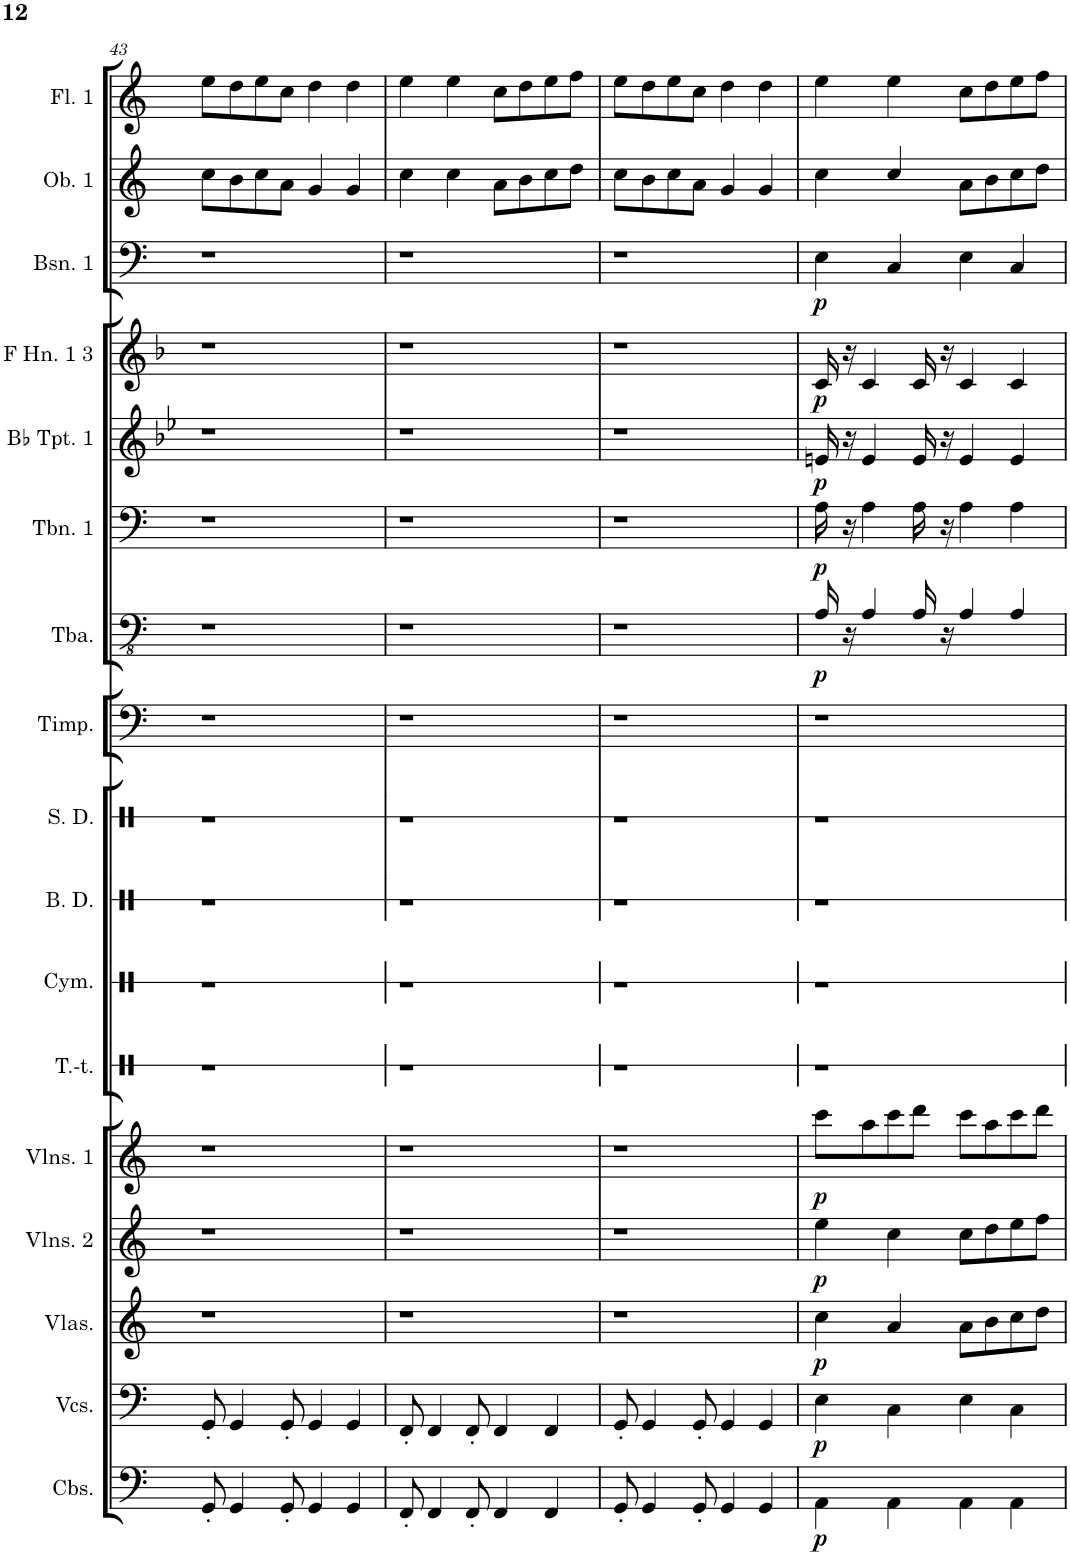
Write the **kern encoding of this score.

**kern	**dynam	**kern	**dynam	**kern	**dynam	**kern	**dynam	**kern	**dynam	**kern	**kern	**kern	**kern	**kern	**kern	**dynam	**kern	**dynam	**kern	**dynam	**kern	**dynam	**kern	**dynam	**kern	**kern
*part17	*part17	*part16	*part16	*part15	*part15	*part14	*part14	*part13	*part13	*part12	*part11	*part10	*part9	*part8	*part7	*part7	*part6	*part6	*part5	*part5	*part4	*part4	*part3	*part3	*part2	*part1
*staff17	*staff17	*staff16	*staff16	*staff15	*staff15	*staff14	*staff14	*staff13	*staff13	*staff12	*staff11	*staff10	*staff9	*staff8	*staff7	*staff7	*staff6	*staff6	*staff5	*staff5	*staff4	*staff4	*staff3	*staff3	*staff2	*staff1
*I"Contrabasses	*	*I"Violoncellos	*	*I"Violas	*	*I"Violins 2	*	*I"Violins 1	*	*I"Tam-tam	*I"Cymbals	*I"Bass Drum	*I"Snare Drum	*I"Timpani	*I"Tuba	*	*I"Trombone 1	*	*I"Bb Trumpet 1	*	*I"F Horn 1 &amp; 3	*	*I"Bassoon 1	*	*I"Oboe 1	*I"Flute 1
*I'Cbs.	*	*I'Vcs.	*	*I'Vlas.	*	*I'Vlns. 2	*	*I'Vlns. 1	*	*I'T.-t.	*I'Cym.	*I'B. D.	*I'S. D.	*I'Timp.	*I'Tba.	*	*I'Tbn. 1	*	*I'Bb Tpt. 1	*	*I'F Hn. 1 3	*	*I'Bsn. 1	*	*I'Ob. 1	*I'Fl. 1
!!LO:PB:g=z
*clefF4	*	*clefF4	*	*clefG2	*	*clefG2	*	*clefG2	*	*clefX	*clefX	*clefX	*clefX	*clefF4	*clefFv4	*	*clefF4	*	*clefG2	*	*clefG2	*	*clefF4	*	*clefG2	*clefG2
*Trd7c12	*	*	*	*	*	*	*	*	*	*	*	*	*	*	*	*	*	*	*Trd1c2	*	*Trd4c7	*	*	*	*	*Trd-7c-12
*k[]	*	*k[]	*	*k[]	*	*k[]	*	*k[]	*	*k[]	*k[]	*k[]	*k[]	*k[]	*k[]	*	*k[]	*	*k[b-e-]	*	*k[b-]	*	*k[]	*	*k[]	*k[]
*M4/4	*	*M4/4	*	*M4/4	*	*M4/4	*	*M4/4	*	*M4/4	*M4/4	*M4/4	*M4/4	*M4/4	*M4/4	*	*M4/4	*	*M4/4	*	*M4/4	*	*M4/4	*	*M4/4	*M4/4
=43	=43	=43	=43	=43	=43	=43	=43	=43	=43	=43	=43	=43	=43	=43	=43	=43	=43	=43	=43	=43	=43	=43	=43	=43	=43	=43
8GG'/	.	8GG'/	.	1r	.	1r	.	1r	.	1r	1r	1r	1r	1r	1r	.	1r	.	1r	.	1r	.	1r	.	8cc\L	8ee\L
4GG/	.	4GG/	.	.	.	.	.	.	.	.	.	.	.	.	.	.	.	.	.	.	.	.	.	.	8b\	8dd\
.	.	.	.	.	.	.	.	.	.	.	.	.	.	.	.	.	.	.	.	.	.	.	.	.	8cc\	8ee\
8GG'/	.	8GG'/	.	.	.	.	.	.	.	.	.	.	.	.	.	.	.	.	.	.	.	.	.	.	8a\J	8cc\J
4GG/	.	4GG/	.	.	.	.	.	.	.	.	.	.	.	.	.	.	.	.	.	.	.	.	.	.	4g/	4dd\
4GG/	.	4GG/	.	.	.	.	.	.	.	.	.	.	.	.	.	.	.	.	.	.	.	.	.	.	4g/	4dd\
=44	=44	=44	=44	=44	=44	=44	=44	=44	=44	=44	=44	=44	=44	=44	=44	=44	=44	=44	=44	=44	=44	=44	=44	=44	=44	=44
8FF'/	.	8FF'/	.	1r	.	1r	.	1r	.	1r	1r	1r	1r	1r	1r	.	1r	.	1r	.	1r	.	1r	.	4cc\	4ee\
4FF/	.	4FF/	.	.	.	.	.	.	.	.	.	.	.	.	.	.	.	.	.	.	.	.	.	.	.	.
.	.	.	.	.	.	.	.	.	.	.	.	.	.	.	.	.	.	.	.	.	.	.	.	.	4cc\	4ee\
8FF'/	.	8FF'/	.	.	.	.	.	.	.	.	.	.	.	.	.	.	.	.	.	.	.	.	.	.	.	.
4FF/	.	4FF/	.	.	.	.	.	.	.	.	.	.	.	.	.	.	.	.	.	.	.	.	.	.	8a\L	8cc\L
.	.	.	.	.	.	.	.	.	.	.	.	.	.	.	.	.	.	.	.	.	.	.	.	.	8b\	8dd\
4FF/	.	4FF/	.	.	.	.	.	.	.	.	.	.	.	.	.	.	.	.	.	.	.	.	.	.	8cc\	8ee\
.	.	.	.	.	.	.	.	.	.	.	.	.	.	.	.	.	.	.	.	.	.	.	.	.	8dd\J	8ff\J
=45	=45	=45	=45	=45	=45	=45	=45	=45	=45	=45	=45	=45	=45	=45	=45	=45	=45	=45	=45	=45	=45	=45	=45	=45	=45	=45
8GG'/	.	8GG'/	.	1r	.	1r	.	1r	.	1r	1r	1r	1r	1r	1r	.	1r	.	1r	.	1r	.	1r	.	8cc\L	8ee\L
4GG/	.	4GG/	.	.	.	.	.	.	.	.	.	.	.	.	.	.	.	.	.	.	.	.	.	.	8b\	8dd\
.	.	.	.	.	.	.	.	.	.	.	.	.	.	.	.	.	.	.	.	.	.	.	.	.	8cc\	8ee\
8GG'/	.	8GG'/	.	.	.	.	.	.	.	.	.	.	.	.	.	.	.	.	.	.	.	.	.	.	8a\J	8cc\J
4GG/	.	4GG/	.	.	.	.	.	.	.	.	.	.	.	.	.	.	.	.	.	.	.	.	.	.	4g/	4dd\
4GG/	.	4GG/	.	.	.	.	.	.	.	.	.	.	.	.	.	.	.	.	.	.	.	.	.	.	4g/	4dd\
=46	=46	=46	=46	=46	=46	=46	=46	=46	=46	=46	=46	=46	=46	=46	=46	=46	=46	=46	=46	=46	=46	=46	=46	=46	=46	=46
!	!LO:DY:b	!	!LO:DY:b	!	!LO:DY:b	!	!LO:DY:b	!	!LO:DY:b	!	!	!	!	!	!	!LO:DY:b	!	!LO:DY:b	!	!LO:DY:b	!	!LO:DY:b	!	!LO:DY:b	!	!
4AA\	p	4E\	p	4cc\	p	4ee\	p	8ccc\L	p	1r	1r	1r	1r	1r	16AA/	p	16A\	p	16en/	p	16c/	p	4E\	p	4cc\	4ee\
.	.	.	.	.	.	.	.	.	.	.	.	.	.	.	16r	.	16r	.	16r	.	16r	.	.	.	.	.
.	.	.	.	.	.	.	.	8aa\	.	.	.	.	.	.	4AA/	.	4A\	.	4e/	.	4c/	.	.	.	.	.
4AA\	.	4C\	.	4a/	.	4cc\	.	8ccc\	.	.	.	.	.	.	.	.	.	.	.	.	.	.	4C/	.	4cc/	4ee\
.	.	.	.	.	.	.	.	8ddd\J	.	.	.	.	.	.	16AA/	.	16A\	.	16e/	.	16c/	.	.	.	.	.
.	.	.	.	.	.	.	.	.	.	.	.	.	.	.	16r	.	16r	.	16r	.	16r	.	.	.	.	.
4AA\	.	4E\	.	8a\L	.	8cc\L	.	8ccc\L	.	.	.	.	.	.	4AA/	.	4A\	.	4e/	.	4c/	.	4E\	.	8a\L	8cc\L
.	.	.	.	8b\	.	8dd\	.	8aa\	.	.	.	.	.	.	.	.	.	.	.	.	.	.	.	.	8b\	8dd\
4AA\	.	4C\	.	8cc\	.	8ee\	.	8ccc\	.	.	.	.	.	.	4AA/	.	4A\	.	4e/	.	4c/	.	4C/	.	8cc\	8ee\
.	.	.	.	8dd\J	.	8ff\J	.	8ddd\J	.	.	.	.	.	.	.	.	.	.	.	.	.	.	.	.	8dd\J	8ff\J
=	=	=	=	=	=	=	=	=	=	=	=	=	=	=	=	=	=	=	=	=	=	=	=	=	=	=
*-	*-	*-	*-	*-	*-	*-	*-	*-	*-	*-	*-	*-	*-	*-	*-	*-	*-	*-	*-	*-	*-	*-	*-	*-	*-	*-
